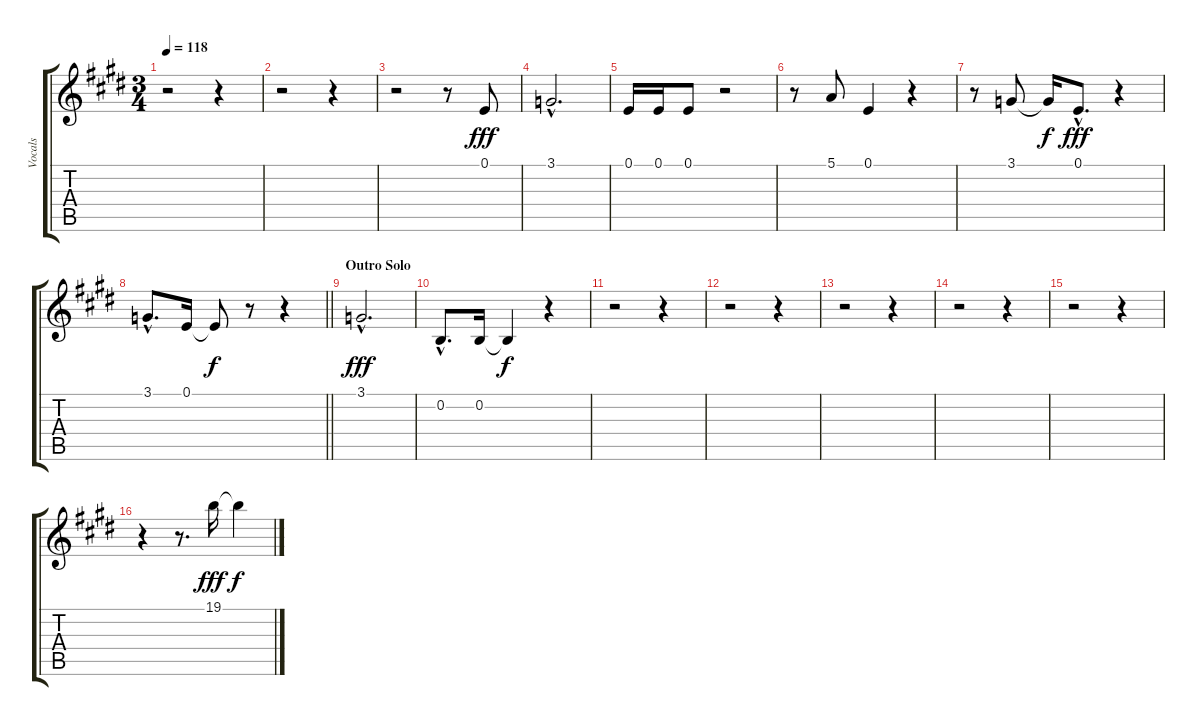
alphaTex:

\track ("Vocals" "Vocals") {instrument lead6voice}
\staff {score tabs}
\tuning (E4 B3 G3 D3 A2 E2) {hide}
\ts (3 4)
\tempo 118
\clef g2
\ks e
r.2{dy f} r.4 |
r.2 r.4 |
r.2 r.8 0.1.8{dy fff} |
3.1{hac}.2{d} |
0.1.16 0.1.16 0.1.8 r.2 |
r.8 5.1.8 0.1.4 r.4 |
r.8 3.1.8 3.1{t}.16{dy f} 0.1{hac}.8{d dy fff} r.4 |
\barLineRight lightlight
3.1{hac}.8{d} 0.1.16 0.1{t}.8{dy f} r.8 r.4 |
\section ("" "Outro Solo")
3.1{hac}.2{d dy fff} |
0.2{hac}.8{d} 0.2.16 0.2{t}.4{dy f} r.4 |
r.2 r.4 |
r.2 r.4 |
r.2 r.4 |
r.2 r.4 |
r.2 r.4 |
r.4 r.8{d} 19.1.16{dy fff} 19.1{t}.4{dy f}
